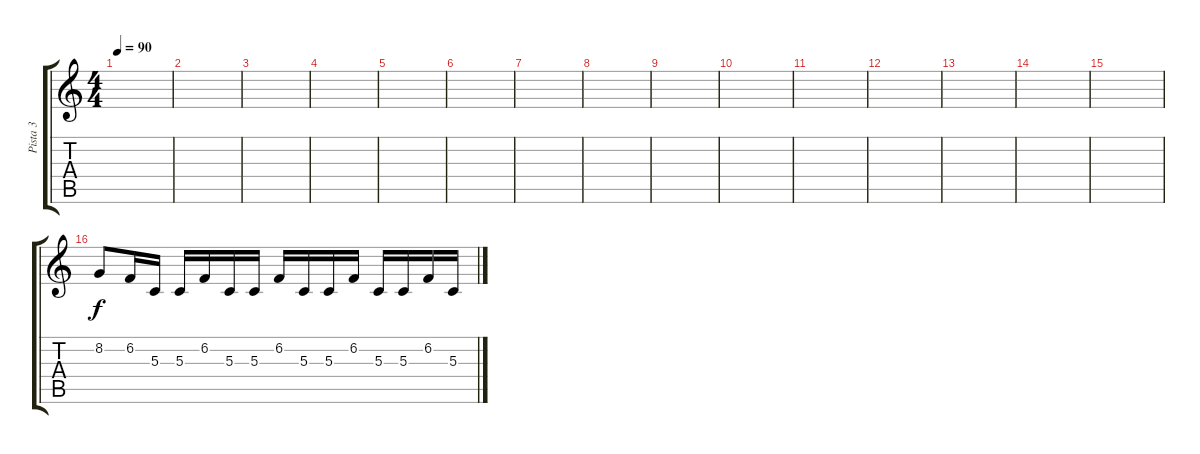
\track ("Pista 3" "Pista 3") {instrument electricpiano1}
\staff {score tabs}
\tuning (E4 B3 G3 D3 A2 E2) {hide}
\ts (4 4)
\tempo 90
\clef g2
\ks c
|
|
|
|
|
|
|
|
|
|
|
|
|
|
|
8.2.8 6.2.16 5.3.16 5.3.16 6.2.16 5.3.16 5.3.16 6.2.16 5.3.16 5.3.16 6.2.16 5.3.16 5.3.16 6.2.16 5.3.16
